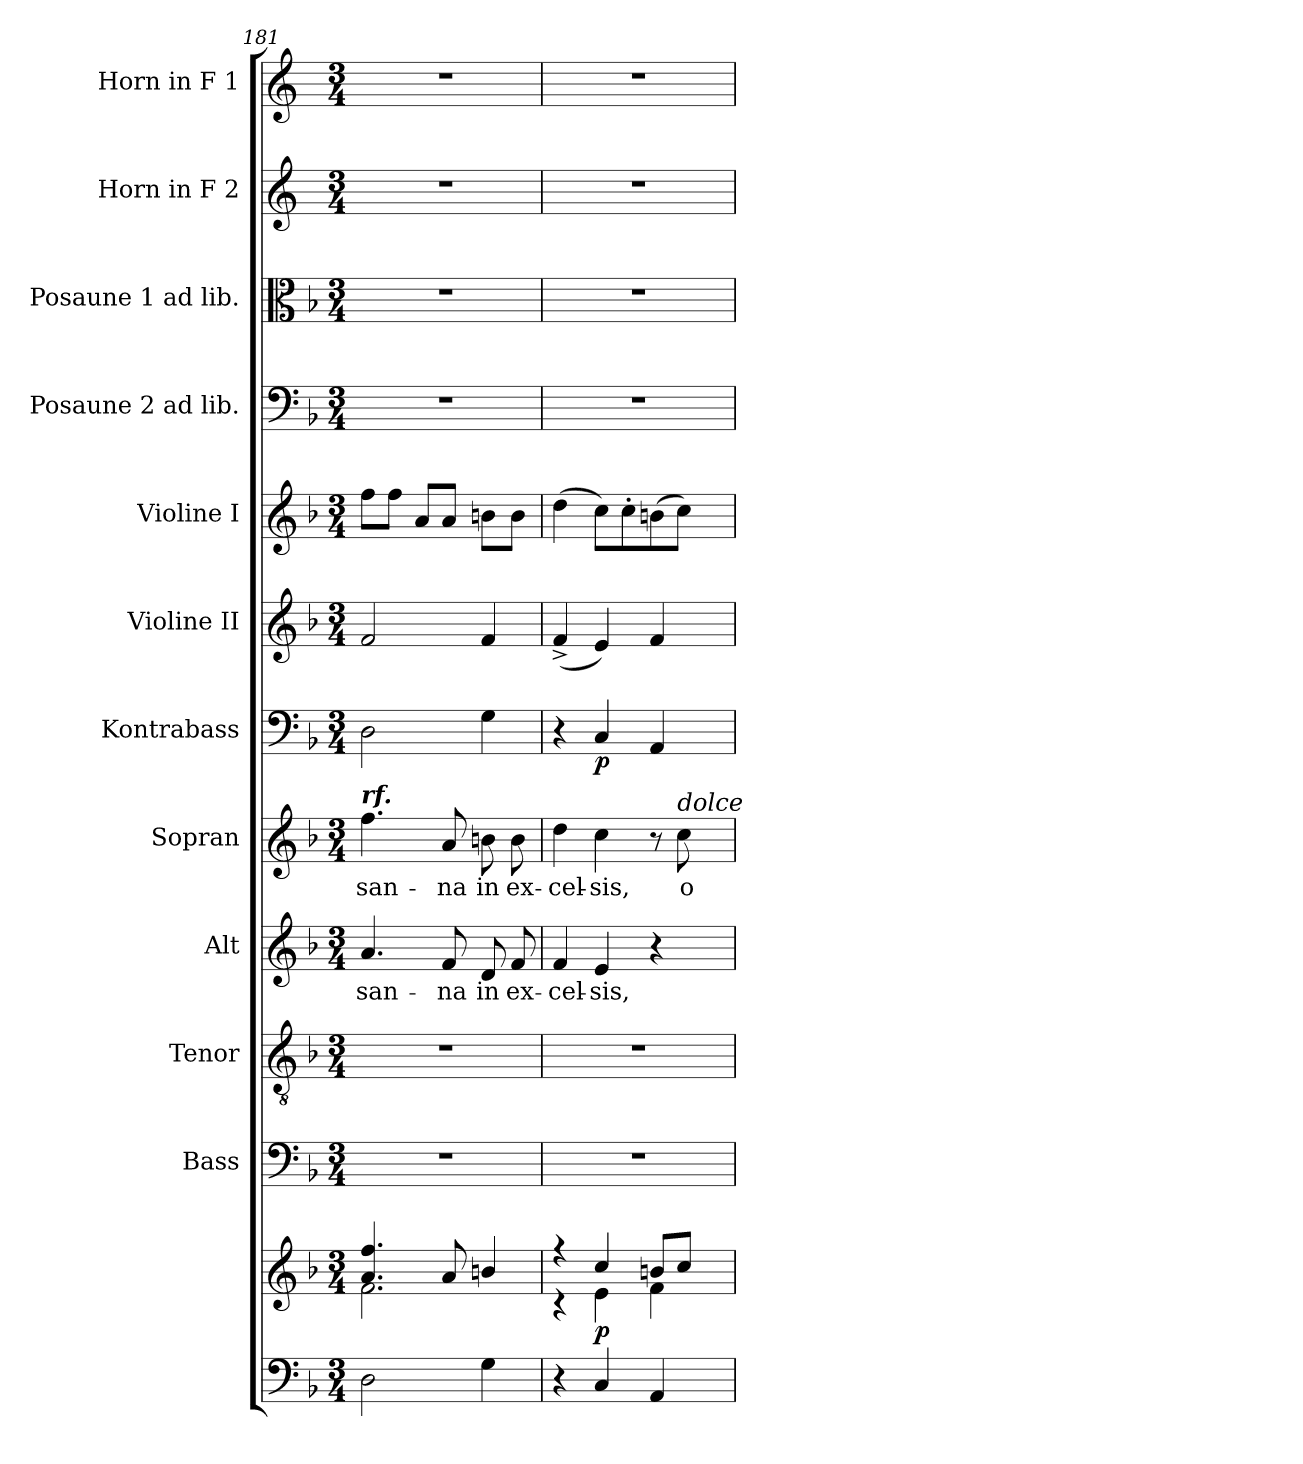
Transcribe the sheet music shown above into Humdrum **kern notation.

**kern	**kern	**dynam	**kern	**kern	**kern	**text	**dynam	**kern	**text	**kern	**dynam	**kern	**dynam	**kern	**dynam	**kern	**kern	**kern	**kern
*part12	*part12	*part12	*part11	*part10	*part9	*part9	*part9	*part8	*part8	*part7	*part7	*part6	*part6	*part5	*part5	*part4	*part3	*part2	*part1
*staff13	*staff12	*staff12/13	*staff11	*staff10	*staff9	*staff9	*staff9	*staff8	*staff8	*staff7	*staff7	*staff6	*staff6	*staff5	*staff5	*staff4	*staff3	*staff2	*staff1
*	*	*	*I"Bass	*I"Tenor	*I"Alt	*	*	*I"Sopran	*	*I"Kontrabass	*	*I"Violine II	*	*I"Violine I	*	*I"Posaune 2 ad lib.	*I"Posaune 1 ad lib.	*I"Horn in F 2	*I"Horn in F 1
*	*	*	*I'B.	*I'T.	*I'A.	*	*	*I'S.	*	*I'Kb.	*	*I'Vl. II	*	*I'Vl. I	*	*I'Pos. 2	*I'Pos. 1	*I'Hrn. F 2	*I'Hrn. F 1
*clefF4	*clefG2	*	*clefF4	*clefGv2	*clefG2	*	*	*clefG2	*	*clefF4	*	*clefG2	*	*clefG2	*	*clefF4	*clefC3	*clefG2	*clefG2
*	*	*	*	*	*	*	*	*	*	*ITrd7c12	*	*	*	*	*	*	*	*ITrd4c7	*ITrd4c7
*k[b-]	*k[b-]	*	*k[b-]	*k[b-]	*k[b-]	*	*	*k[b-]	*	*k[b-]	*	*k[b-]	*	*k[b-]	*	*k[b-]	*k[b-]	*k[b-]	*k[b-]
*F:	*F:	*	*F:	*F:	*F:	*	*	*F:	*	*F:	*	*F:	*	*F:	*	*F:	*F:	*F:	*F:
*M3/4	*M3/4	*	*M3/4	*M3/4	*M3/4	*	*	*M3/4	*	*M3/4	*	*M3/4	*	*M3/4	*	*M3/4	*M3/4	*M3/4	*M3/4
=181	=181	=181	=181	=181	=181	=181	=181	=181	=181	=181	=181	=181	=181	=181	=181	=181	=181	=181	=181
*	*^	*	*	*	*	*	*	*	*	*	*	*	*	*	*	*	*	*	*
!	!	!	!	!	!	!	!	!	!LO:TX:a:Bi:t=rf.	!	!	!	!	!	!	!	!	!	!	!
!	!	!	!LO:DY:a=2	!	!	!	!LO:LY:b	!LO:DY:a	!	!LO:LY:b	!	!LO:DY:b	!	!LO:DY:b	!	!LO:DY:b	!	!	!	!
2D\	4.a/ 4.ff/	2.f\	pf	2.r	2.r	4.a/	-san-	pf	4.ff\	-san-	2DD\	pf	2f/	pf	8ff\L	pf	2.r	2.r	2.r	2.r
.	.	.	.	.	.	.	.	.	.	.	.	.	.	.	8ff\J	.	.	.	.	.
.	.	.	.	.	.	.	.	.	.	.	.	.	.	.	8a/L	.	.	.	.	.
!	!	!	!	!	!	!	!LO:LY:b	!	!	!LO:LY:b	!	!	!	!	!	!	!	!	!	!
.	8a/	.	.	.	.	8f/	-na	.	8a/	-na	.	.	.	.	8a/J	.	.	.	.	.
!	!	!	!	!	!	!	!LO:LY:b	!	!	!LO:LY:b	!	!	!	!	!	!	!	!	!	!
4G\	4bn/	.	.	.	.	8d/	in	.	8bn\	in	4GG\	.	4f/	.	8bn\L	.	.	.	.	.
!	!	!	!	!	!	!	!LO:LY:b	!	!	!LO:LY:b	!	!	!	!	!	!	!	!	!	!
.	.	.	.	.	.	8f/	ex-	.	8b\	ex-	.	.	.	.	8b\J	.	.	.	.	.
!!LO:PB:g=z
=182	=182	=182	=182	=182	=182	=182	=182	=182	=182	=182	=182	=182	=182	=182	=182	=182	=182	=182	=182	=182
!	!	!	!	!	!	!	!LO:LY:b	!	!	!LO:LY:b	!	!	!	!	!	!LO:DY:b	!	!	!	!
4r	4r	4r	.	2.r	2.r	4f/	-cel-	.	4dd\	-cel-	4r	.	(<4f^</	.	(>4dd\	pf	2.r	2.r	2.r	2.r
!	!	!	!LO:DY:a=2	!	!	!	!LO:LY:b	!	!	!LO:LY:b	!	!LO:DY:b	!	!	!	!	!	!	!	!
4C/	4cc/	4e\	p	.	.	4e/	-sis,	.	4cc\	-sis,	4CC/	p	4e/)	.	8cc\L)	.	.	.	.	.
.	.	.	.	.	.	.	.	.	.	.	.	.	.	.	8cc'>\	.	.	.	.	.
4AA/	8bn/L	4f\	.	.	.	4r	.	.	8r	.	4AAA/	.	4f/	.	(>8bn\	.	.	.	.	.
!	!	!	!	!	!	!	!	!	!LO:TX:a:i:t=dolce	!	!	!	!	!	!	!	!	!	!	!
!	!	!	!	!	!	!	!	!	!	!LO:LY:b	!	!	!	!	!	!	!	!	!	!
.	8cc/J	.	.	.	.	.	.	.	8cc\	o-	.	.	.	.	8cc\J)	.	.	.	.	.
*	*v	*v	*	*	*	*	*	*	*	*	*	*	*	*	*	*	*	*	*	*
=	=	=	=	=	=	=	=	=	=	=	=	=	=	=	=	=	=	=	=
*-	*-	*-	*-	*-	*-	*-	*-	*-	*-	*-	*-	*-	*-	*-	*-	*-	*-	*-	*-
